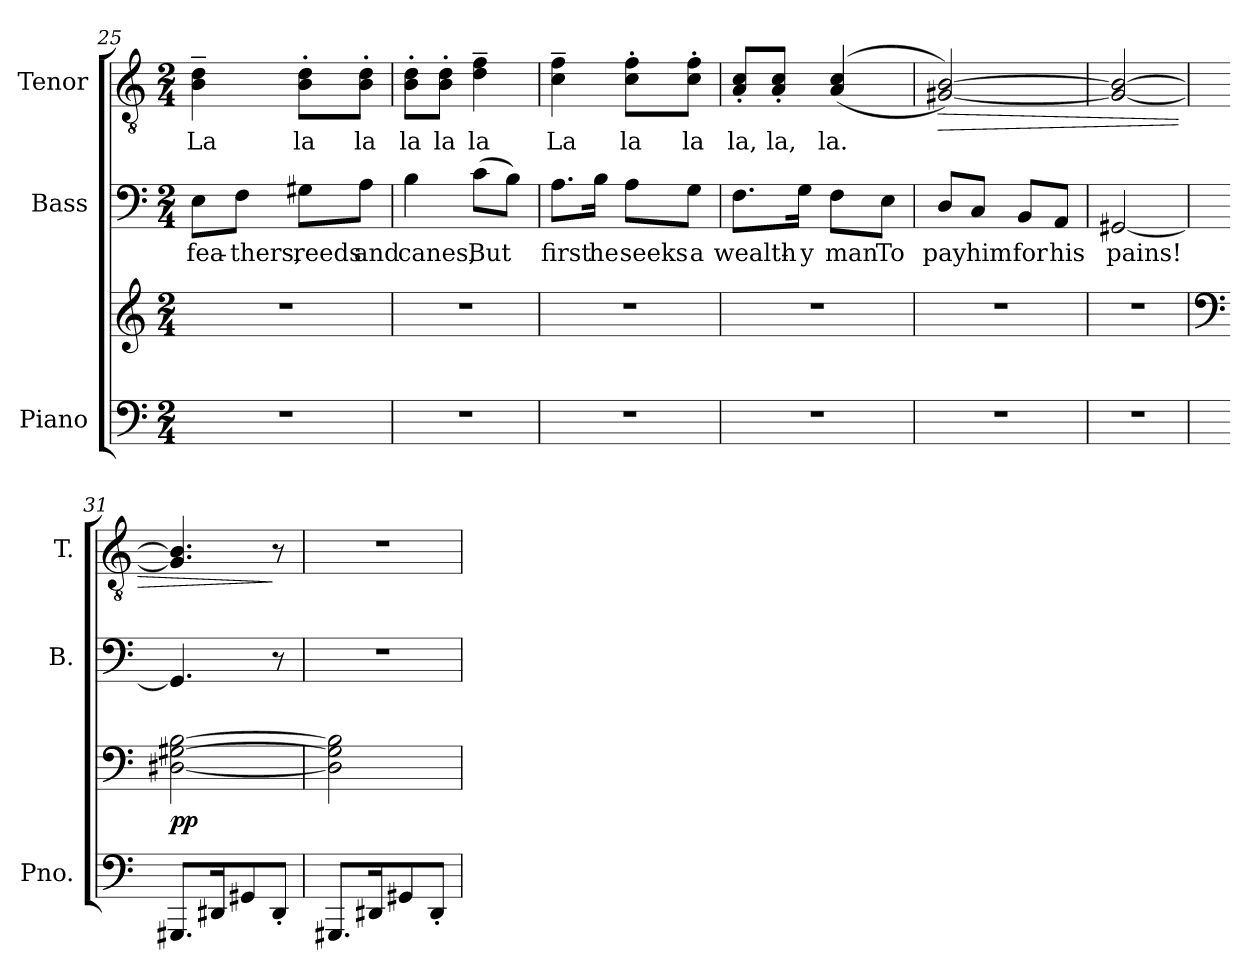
**kern	**kern	**dynam	**kern	**text	**kern	**text	**dynam
*part3	*part3	*part3	*part2	*part2	*part1	*part1	*part1
*staff4	*staff3	*staff3/4	*staff2	*staff2	*staff1	*staff1	*staff1
*I"Piano	*	*	*I"Bass	*	*I"Tenor	*	*
*I'Pno.	*	*	*I'B.	*	*I'T.	*	*
*clefF4	*clefG2	*	*clefF4	*	*clefGv2	*	*
*	*	*	*	*	*ITrd7c12	*	*
*k[]	*k[]	*	*k[]	*	*k[]	*	*
*C:	*C:	*	*C:	*	*C:	*	*
*M2/4	*M2/4	*	*M2/4	*	*M2/4	*	*
=25	=25	=25	=25	=25	=25	=25	=25
!LO:N:vis=1	!LO:N:vis=1	!	!	!	!	!	!
!	!	!	!	!LO:LY:b:color=#000000	!	!	!
!	!	!	!	!	!	!LO:LY:b:color=#000000	!
2r	2r	.	8Ei\L	fea-	4BBi\~ 4Di~	La	.
!	!	!	!	!LO:LY:b:color=#000000	!	!	!
.	.	.	8Fi\J	-thers,	.	.	.
!	!	!	!	!LO:LY:b:color=#000000	!	!	!
!	!	!	!	!	!	!LO:LY:b:color=#000000	!
.	.	.	8G#Xi\L	reeds	8BBi\' 8Di'L	la	.
!	!	!	!	!LO:LY:b:color=#000000	!	!	!
!	!	!	!	!	!	!LO:LY:b:color=#000000	!
.	.	.	8Ai\J	and	8BBi\' 8Di'J	la	.
=26	=26	=26	=26	=26	=26	=26	=26
!LO:N:vis=1	!LO:N:vis=1	!	!	!	!	!	!
!	!	!	!	!LO:LY:b:color=#000000	!	!	!
!	!	!	!	!	!	!LO:LY:b:color=#000000	!
2r	2r	.	4Bi\	canes,	8BBi\' 8Di'L	la	.
!	!	!	!	!	!	!LO:LY:b:color=#000000	!
.	.	.	.	.	8BBi\' 8Di'J	la	.
!	!	!	!	!LO:LY:b:color=#000000	!	!	!
!	!	!	!	!	!	!LO:LY:b:color=#000000	!
.	.	.	(8ci\L	But	4Di\~ 4Fi~	la	.
.	.	.	8Bi\J)	.	.	.	.
=27	=27	=27	=27	=27	=27	=27	=27
!LO:N:vis=1	!LO:N:vis=1	!	!	!	!	!	!
!	!	!	!	!LO:LY:b:color=#000000	!	!	!
!	!	!	!	!	!	!LO:LY:b:color=#000000	!
2r	2r	.	8.Ai\L	first	4Ci\~ 4Fi~	La	.
!	!	!	!	!LO:LY:b:color=#000000	!	!	!
.	.	.	16Bi\Jk	he	.	.	.
!	!	!	!	!LO:LY:b:color=#000000	!	!	!
!	!	!	!	!	!	!LO:LY:b:color=#000000	!
.	.	.	8Ai\L	seeks	8Ci\' 8Fi'L	la	.
!	!	!	!	!LO:LY:b:color=#000000	!	!	!
!	!	!	!	!	!	!LO:LY:b:color=#000000	!
.	.	.	8Gi\J	a	8Ci\' 8Fi'J	la	.
=28	=28	=28	=28	=28	=28	=28	=28
!LO:N:vis=1	!LO:N:vis=1	!	!	!	!	!	!
!	!	!	!	!LO:LY:b:color=#000000	!	!	!
!	!	!	!	!	!	!LO:LY:b:color=#000000	!
2r	2r	.	8.Fi\L	wealth-	8AAi/' 8Ci'L	la,	.
!	!	!	!	!	!	!LO:LY:b:color=#000000	!
.	.	.	.	.	8AAi/' 8Ci'J	la,	.
!	!	!	!	!LO:LY:b:color=#000000	!	!	!
.	.	.	16Gi\Jk	-y	.	.	.
!	!	!	!	!LO:LY:b:color=#000000	!	!	!
!	!	!	!	!	!	!LO:LY:b:color=#000000	!
.	.	.	8Fi\L	man	((4AAi/ 4Ci	la.	.
!	!	!	!	!LO:LY:b:color=#000000	!	!	!
.	.	.	8Ei\J	To	.	.	.
!!LO:LB:g=z
=29	=29	=29	=29	=29	=29	=29	=29
!LO:N:vis=1	!LO:N:vis=1	!	!	!	!	!	!
!	!	!	!	!LO:LY:b:color=#000000	!	!	!LO:HP:b
2r	2r	.	8Di/L	pay	[<2GG#Xi/ [>2BBi))	.	>
!	!	!	!	!LO:LY:b:color=#000000	!	!	!
.	.	.	8Ci/J	him	.	.	.
!	!	!	!	!LO:LY:b:color=#000000	!	!	!
.	.	.	8BBi/L	for	.	.	.
!	!	!	!	!LO:LY:b:color=#000000	!	!	!
.	.	.	8AAi/J	his	.	.	.
=30	=30	=30	=30	=30	=30	=30	=30
!LO:N:vis=1	!LO:N:vis=1	!	!	!	!	!	!
!	!	!	!	!LO:LY:b:color=#000000	!	!	!
2r	2r	.	[<2GG#Xi/	pains!	2GG#i/_< 2BBi_>	.	.
=31	=31	=31	=31	=31	=31	=31	=31
*	*clefF4	*	*	*	*	*	*
8.GGG#Xi/L	[<2D#Xi\ [>2G#Xi [>2Bi	pp	4.GG#i/]	.	4.GG#i/] 4.BBi]	.	.
16DD#Xi/K	.	.	.	.	.	.	.
8GG#Xi/	.	.	.	.	.	.	.
8DD#'i/J	.	.	8r	.	8r	.	]
=32	=32	=32	=32	=32	=32	=32	=32
!	!	!	!LO:N:vis=1	!	!LO:N:vis=1	!	!
8.GGG#Xi/L	2D#i\] 2G#i] 2Bi]	.	2r	.	2r	.	.
16DD#Xi/K	.	.	.	.	.	.	.
8GG#Xi/	.	.	.	.	.	.	.
8DD#'i/J	.	.	.	.	.	.	.
=	=	=	=	=	=	=	=
*-	*-	*-	*-	*-	*-	*-	*-
